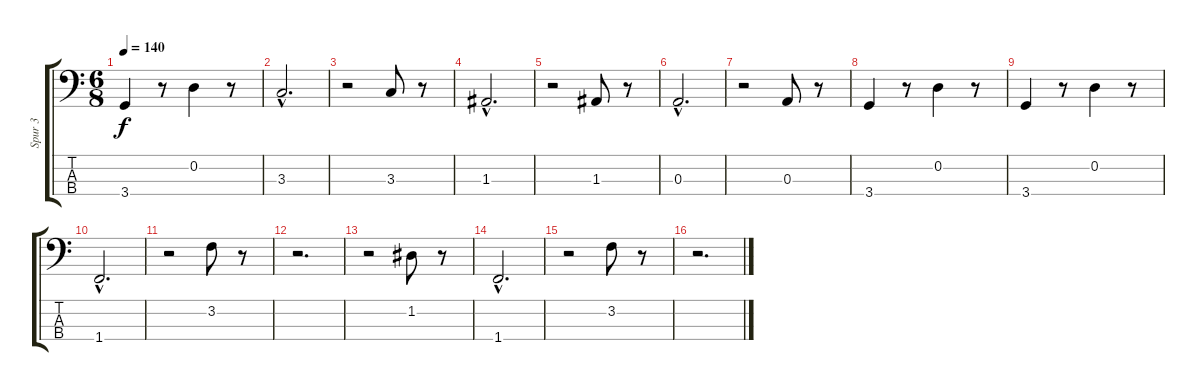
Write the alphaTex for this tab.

\track ("Spur 3" "Spur 3") {instrument electricbassfinger}
\staff {score tabs}
\tuning (G2 D2 A1 E1) {hide}
\ts (6 8)
\tempo 140
\clef f4
\ks c
3.4.4{dy f} r.8 0.2.4 r.8 |
3.3{hac}.2{d} |
r.2 3.3.8 r.8 |
1.3{hac}.2{d} |
r.2 1.3.8 r.8 |
0.3{hac}.2{d} |
r.2 0.3.8 r.8 |
3.4.4 r.8 0.2.4 r.8 |
3.4.4 r.8 0.2.4 r.8 |
1.4{hac}.2{d} |
r.2 3.2.8 r.8 |
r.2{d} |
r.2 1.2.8 r.8 |
1.4{hac}.2{d} |
r.2 3.2.8 r.8 |
r.2{d}
